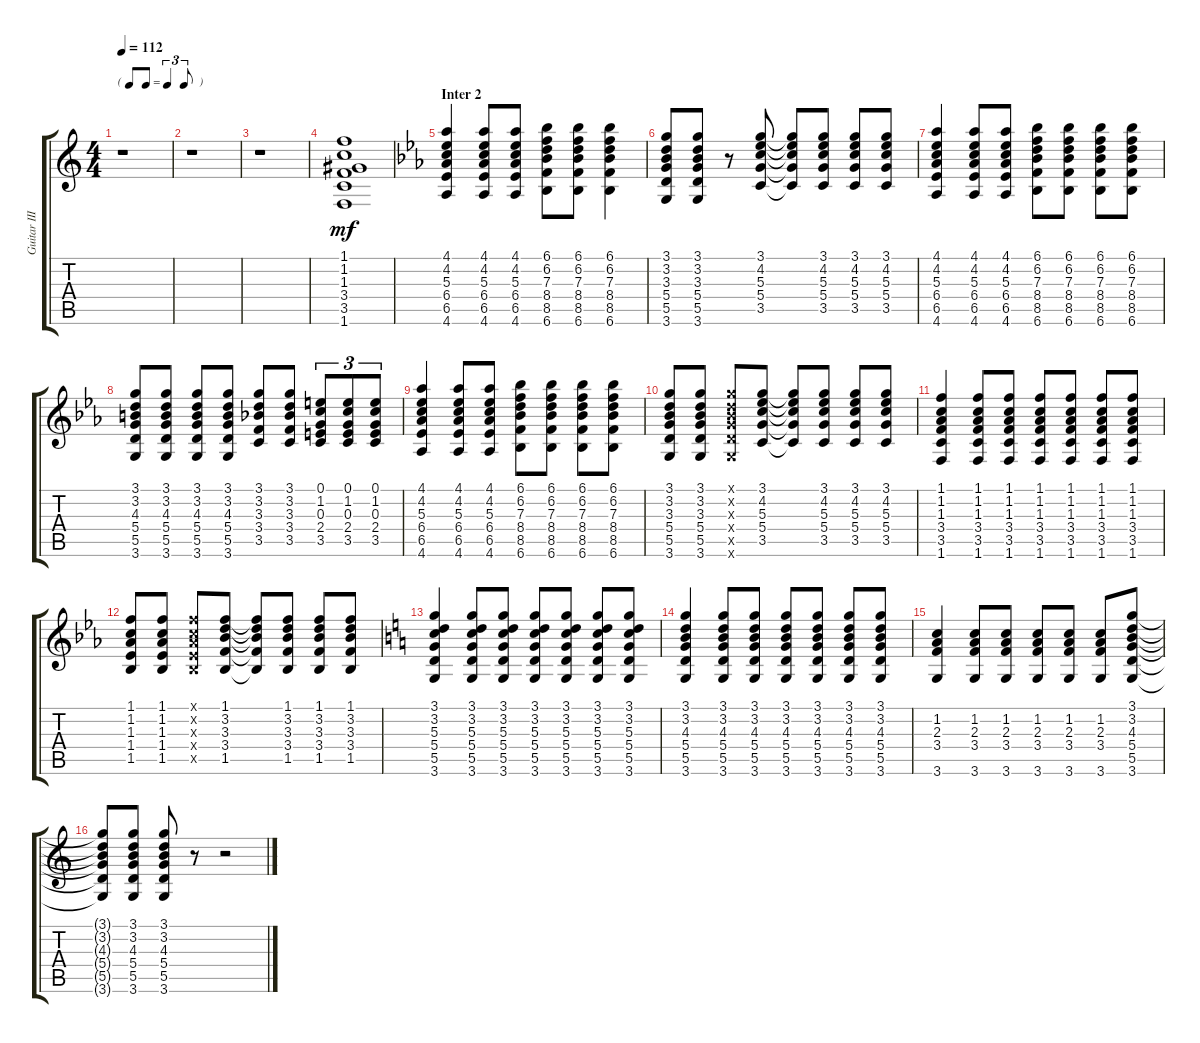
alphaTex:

\track ("Guitar III (12-string)" "Guitar III") {instrument acousticguitarsteel}
\staff {score tabs}
\tuning (E4 B3 G3 D3 A2 E2) {hide}
\ts (4 4)
\tf triplet8th
\tempo 112
\clef g2
\ks c
r.1{dy mf} |
r.1 |
r.1 |
(1.1 1.2 1.3 3.4 3.5 1.6).1 |
\section ("" "Inter 2")
\ks eb
(4.1 4.2 5.3 6.4 6.5 4.6).4 (4.1 4.2 5.3 6.4 6.5 4.6).8 (4.1 4.2 5.3 6.4 6.5 4.6).8 (6.1 6.2 7.3 8.4 8.5 6.6).8 (6.1 6.2 7.3 8.4 8.5 6.6).8 (6.1 6.2 7.3 8.4 8.5 6.6).4 |
(3.1 3.2 3.3 5.4 5.5 3.6).8 (3.1 3.2 3.3 5.4 5.5 3.6).8 r.8 (3.1 4.2 5.3 5.4 3.5).8 (3.1{t} 4.2{t} 5.3{t} 5.4{t} 3.5{t}).8 (3.1 4.2 5.3 5.4 3.5).8 (3.1 4.2 5.3 5.4 3.5).8 (3.1 4.2 5.3 5.4 3.5).8 |
(4.1 4.2 5.3 6.4 6.5 4.6).4 (4.1 4.2 5.3 6.4 6.5 4.6).8 (4.1 4.2 5.3 6.4 6.5 4.6).8 (6.1 6.2 7.3 8.4 8.5 6.6).8 (6.1 6.2 7.3 8.4 8.5 6.6).8 (6.1 6.2 7.3 8.4 8.5 6.6).8 (6.1 6.2 7.3 8.4 8.5 6.6).8 |
(3.1 3.2 4.3 5.4 5.5 3.6).8 (3.1 3.2 4.3 5.4 5.5 3.6).8 (3.1 3.2 4.3 5.4 5.5 3.6).8 (3.1 3.2 4.3 5.4 5.5 3.6).8 (3.1 3.2 3.3 3.4 3.5).8 (3.1 3.2 3.3 3.4 3.5).8 (0.1 1.2 0.3 2.4 3.5).8{tu (3 2)} (0.1 1.2 0.3 2.4 3.5).8{tu (3 2)} (0.1 1.2 0.3 2.4 3.5).8{tu (3 2)} |
(4.1 4.2 5.3 6.4 6.5 4.6).4 (4.1 4.2 5.3 6.4 6.5 4.6).8 (4.1 4.2 5.3 6.4 6.5 4.6).8 (6.1 6.2 7.3 8.4 8.5 6.6).8 (6.1 6.2 7.3 8.4 8.5 6.6).8 (6.1 6.2 7.3 8.4 8.5 6.6).8 (6.1 6.2 7.3 8.4 8.5 6.6).8 |
(3.1 3.2 3.3 5.4 5.5 3.6).8 (3.1 3.2 3.3 5.4 5.5 3.6).8 (3.1{x} 3.2{x} 3.3{x} 5.4{x} 5.5{x} 3.6{x}).8 (3.1 4.2 5.3 5.4 3.5).8 (3.1{t} 4.2{t} 5.3{t} 5.4{t} 3.5{t}).8 (3.1 4.2 5.3 5.4 3.5).8 (3.1 4.2 5.3 5.4 3.5).8 (3.1 4.2 5.3 5.4 3.5).8 |
(1.1 1.2 1.3 3.4 3.5 1.6).4 (1.1 1.2 1.3 3.4 3.5 1.6).8 (1.1 1.2 1.3 3.4 3.5 1.6).8 (1.1 1.2 1.3 3.4 3.5 1.6).8 (1.1 1.2 1.3 3.4 3.5 1.6).8 (1.1 1.2 1.3 3.4 3.5 1.6).8 (1.1 1.2 1.3 3.4 3.5 1.6).8 |
(1.1 1.2 1.3 1.4 1.5).8 (1.1 1.2 1.3 1.4 1.5).8 (1.1{x} 1.2{x} 1.3{x} 1.4{x} 1.5{x}).8 (1.1 3.2 3.3 3.4 1.5).8 (1.1{t} 3.2{t} 3.3{t} 3.4{t} 1.5{t}).8 (1.1 3.2 3.3 3.4 1.5).8 (1.1 3.2 3.3 3.4 1.5).8 (1.1 3.2 3.3 3.4 1.5).8 |
\ks c
(3.1 3.2 5.3 5.4 5.5 3.6).4 (3.1 3.2 5.3 5.4 5.5 3.6).8 (3.1 3.2 5.3 5.4 5.5 3.6).8 (3.1 3.2 5.3 5.4 5.5 3.6).8 (3.1 3.2 5.3 5.4 5.5 3.6).8 (3.1 3.2 5.3 5.4 5.5 3.6).8 (3.1 3.2 5.3 5.4 5.5 3.6).8 |
(3.1 3.2 4.3 5.4 5.5 3.6).4 (3.1 3.2 4.3 5.4 5.5 3.6).8 (3.1 3.2 4.3 5.4 5.5 3.6).8 (3.1 3.2 4.3 5.4 5.5 3.6).8 (3.1 3.2 4.3 5.4 5.5 3.6).8 (3.1 3.2 4.3 5.4 5.5 3.6).8 (3.1 3.2 4.3 5.4 5.5 3.6).8 |
(1.2 2.3 3.4 3.6).4 (1.2 2.3 3.4 3.6).8 (1.2 2.3 3.4 3.6).8 (1.2 2.3 3.4 3.6).8 (1.2 2.3 3.4 3.6).8 (1.2 2.3 3.4 3.6).8 (3.1 3.2 4.3 5.4 5.5 3.6).8 |
(3.1{t} 3.2{t} 4.3{t} 5.4{t} 5.5{t} 3.6{t}).8 (3.1 3.2 4.3 5.4 5.5 3.6).8 (3.1 3.2 4.3 5.4 5.5 3.6).8 r.8 r.2
